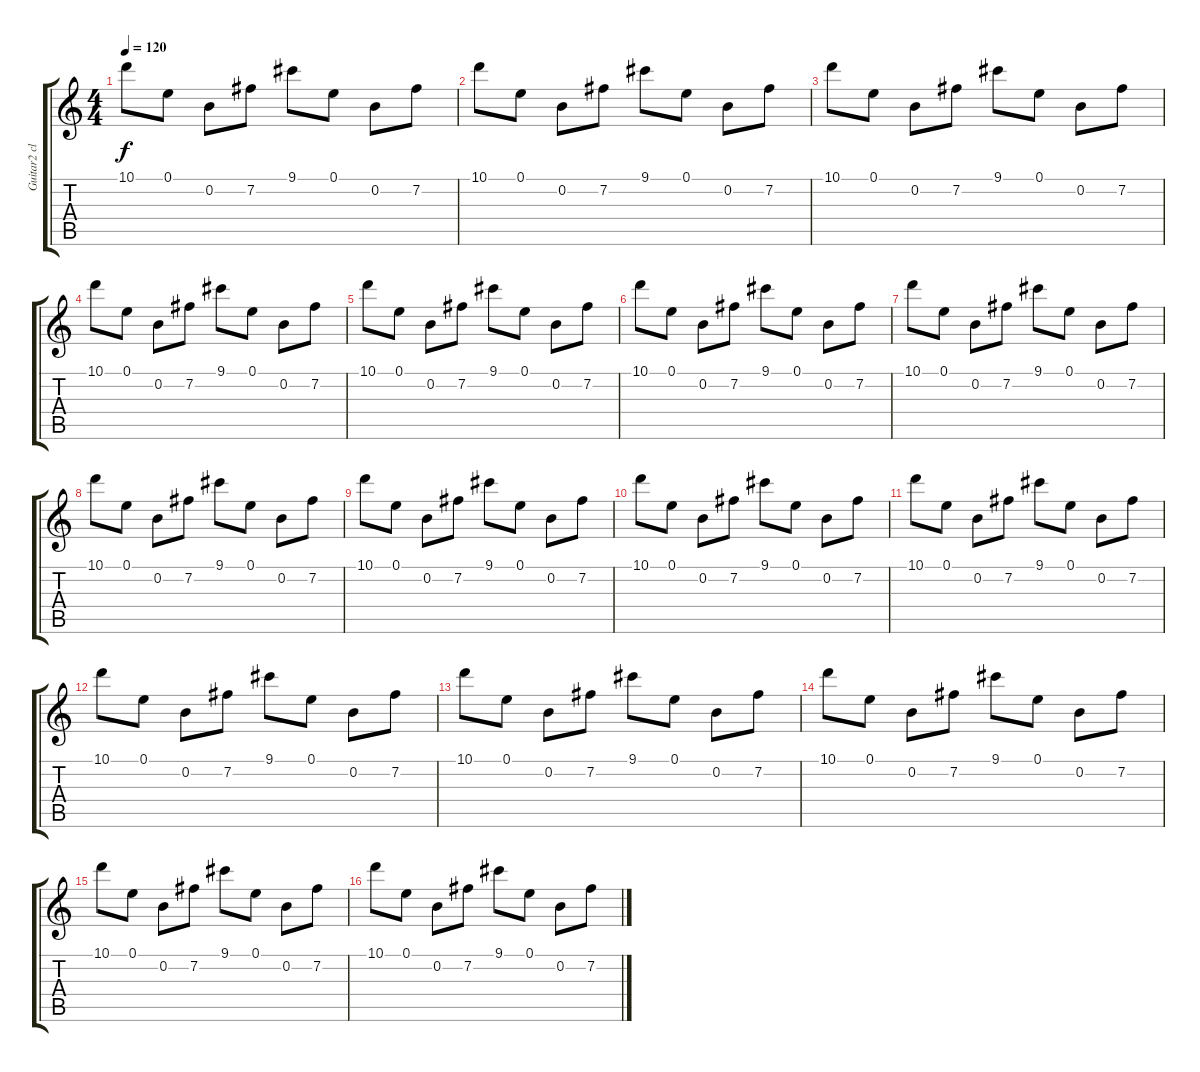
\track ("Guitar2 clean" "Guitar2 cl") {instrument electricguitarclean}
\staff {score tabs}
\tuning (E4 B3 G3 D3 A2 D2) {hide}
\ts (4 4)
\tempo 120
\clef g2
\ks c
10.1.8{dy f} 0.1.8 0.2.8 7.2.8 9.1.8 0.1.8 0.2.8 7.2.8 |
10.1.8 0.1.8 0.2.8 7.2.8 9.1.8 0.1.8 0.2.8 7.2.8 |
10.1.8 0.1.8 0.2.8 7.2.8 9.1.8 0.1.8 0.2.8 7.2.8 |
10.1.8 0.1.8 0.2.8 7.2.8 9.1.8 0.1.8 0.2.8 7.2.8 |
10.1.8 0.1.8 0.2.8 7.2.8 9.1.8 0.1.8 0.2.8 7.2.8 |
10.1.8 0.1.8 0.2.8 7.2.8 9.1.8 0.1.8 0.2.8 7.2.8 |
10.1.8 0.1.8 0.2.8 7.2.8 9.1.8 0.1.8 0.2.8 7.2.8 |
10.1.8 0.1.8 0.2.8 7.2.8 9.1.8 0.1.8 0.2.8 7.2.8 |
10.1.8 0.1.8 0.2.8 7.2.8 9.1.8 0.1.8 0.2.8 7.2.8 |
10.1.8 0.1.8 0.2.8 7.2.8 9.1.8 0.1.8 0.2.8 7.2.8 |
10.1.8 0.1.8 0.2.8 7.2.8 9.1.8 0.1.8 0.2.8 7.2.8 |
10.1.8 0.1.8 0.2.8 7.2.8 9.1.8 0.1.8 0.2.8 7.2.8 |
10.1.8 0.1.8 0.2.8 7.2.8 9.1.8 0.1.8 0.2.8 7.2.8 |
10.1.8 0.1.8 0.2.8 7.2.8 9.1.8 0.1.8 0.2.8 7.2.8 |
10.1.8 0.1.8 0.2.8 7.2.8 9.1.8 0.1.8 0.2.8 7.2.8 |
10.1.8 0.1.8 0.2.8 7.2.8 9.1.8 0.1.8 0.2.8 7.2.8
